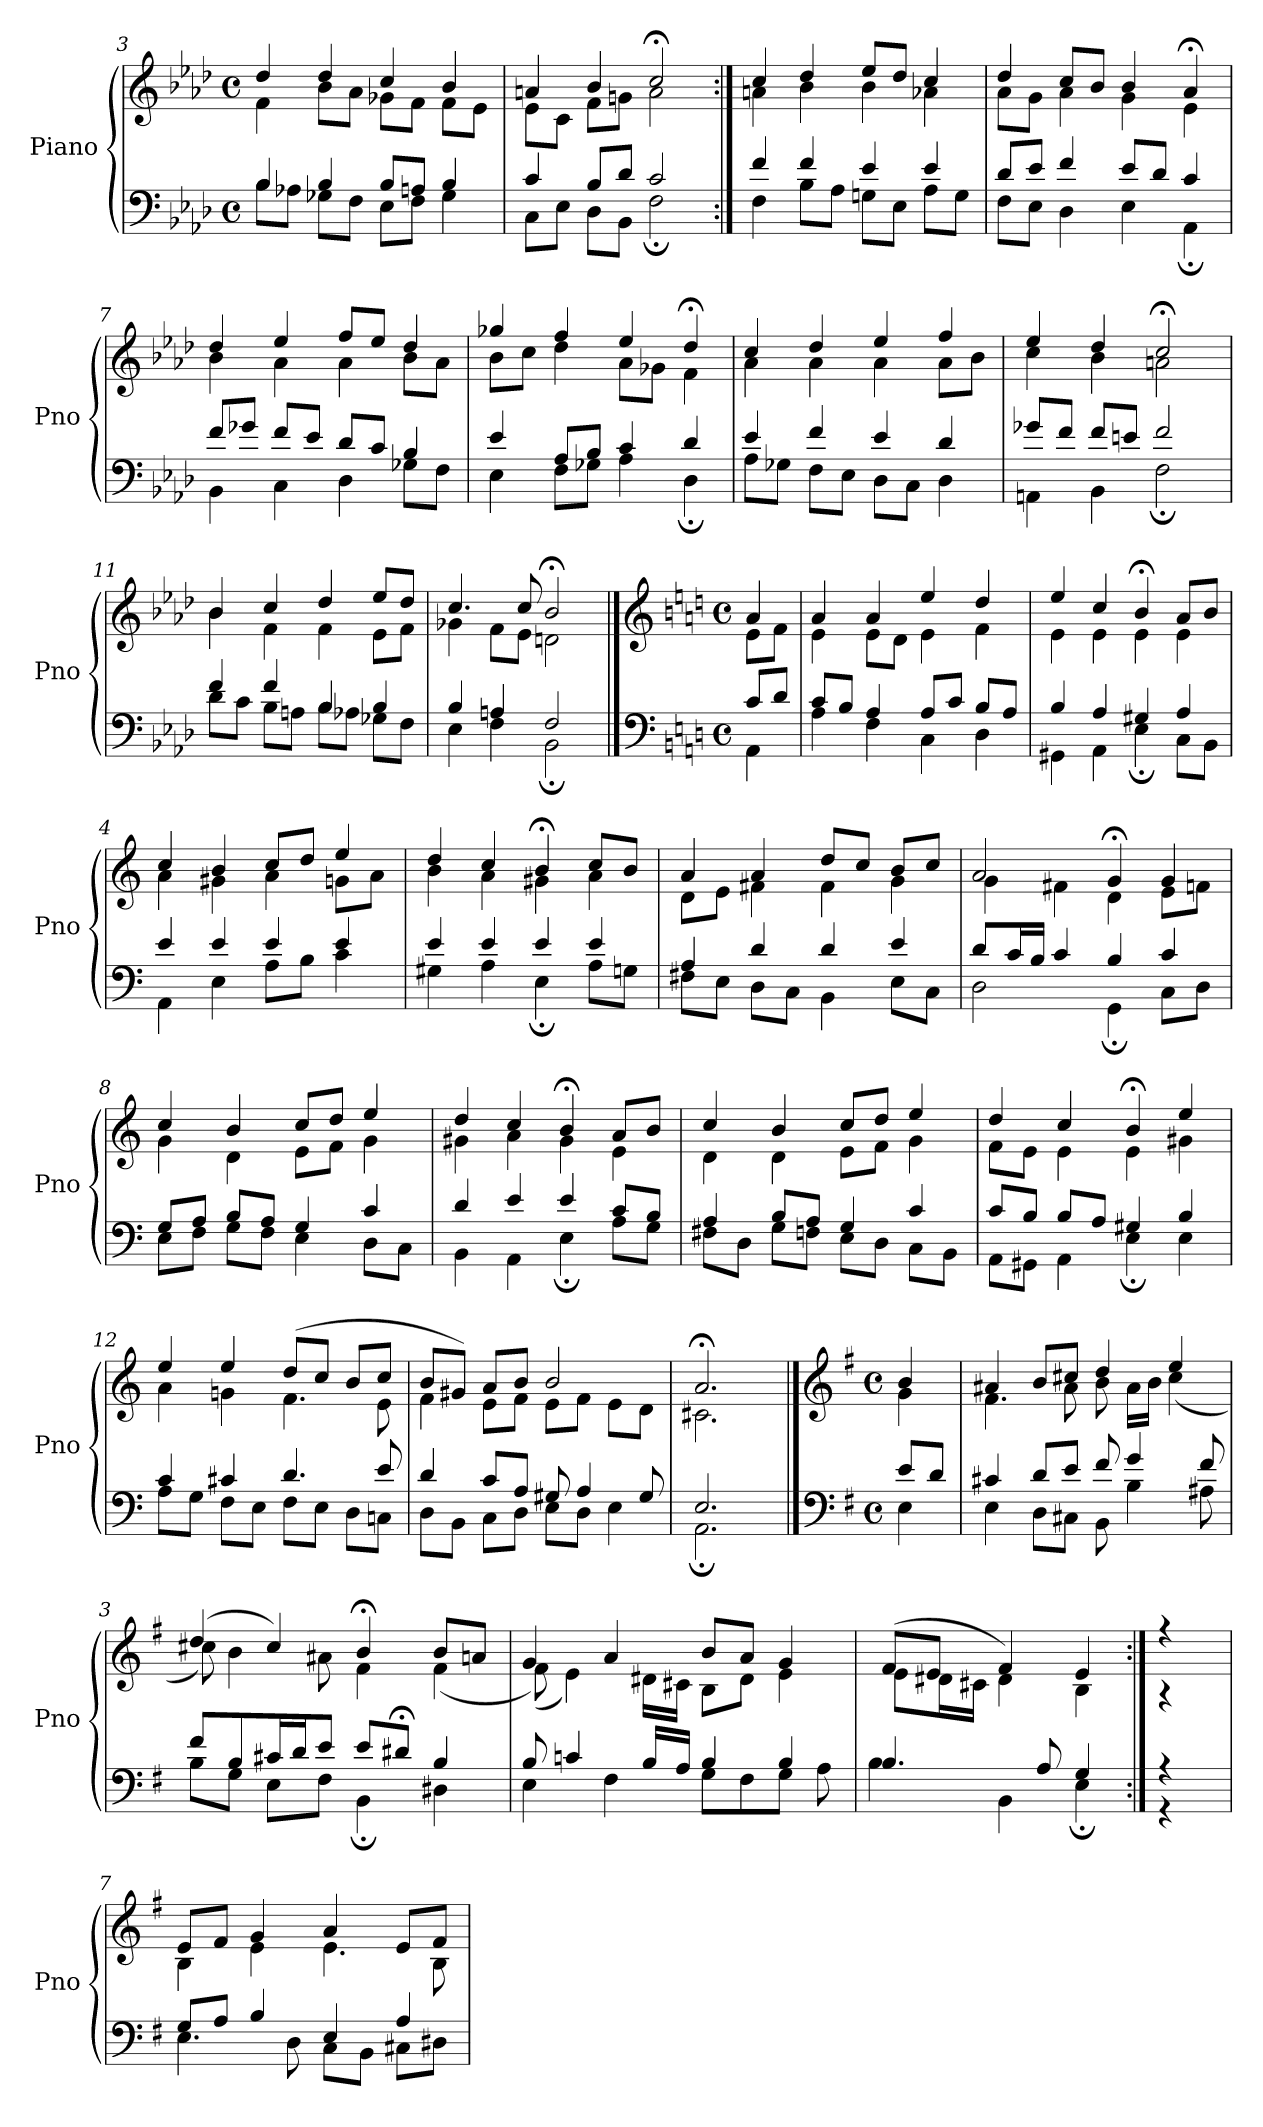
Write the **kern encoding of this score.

**kern	**kern
*part1	*part1
*staff2	*staff1
*I"Piano	*
*I'Pno	*
*clefF4	*clefG2
*k[b-e-a-d-]	*k[b-e-a-d-]
*M4/4	*M4/4
*met(c)	*met(c)
=3	=3
*^	*^
4B-/	8B-\L	4dd-/	4f\
.	8A-X\J	.	.
4B-/	8G-X\L	4dd-/	8b-\L
.	8F\J	.	8a-\J
8B-/L	8E-\L	4cc/	8g-X\L
8An/J	8F\J	.	8f\J
4B-/	4G-\	4b-/	8f\L
.	.	.	8e-\J
=4	=4	=4	=4
4c/	8C\L	4an/	8e-\L
.	8E-\J	.	8c\J
8B-/L	8D-\L	4b-/	8f\L
8d-/J	8BB-\J	.	8gn\J
2c/	2F;\	2cc;</	2a\
=5:|!	=5:|!	=5:|!	=5:|!
4f/	4F\	4cc/	4an\
4f/	8B-\L	4dd-/	4b-\
.	8A-\J	.	.
4e-/	8Gn\L	8ee-/L	4b-\
.	8E-\J	8dd-/J	.
4e-/	8A-\L	4cc/	4a-X\
.	8G\J	.	.
=6	=6	=6	=6
8d-/L	8F\L	4dd-/	8a-\L
8e-/J	8E-\J	.	8g\J
4f/	4D-\	8cc/L	4a-\
.	.	8b-/J	.
8e-/L	4E-\	4b-/	4g\
8d-/J	.	.	.
4c/	4AA-;\	4a-;</	4e-\
=7	=7	=7	=7
8f/L	4BB-\	4dd-/	4b-\
8g-X/J	.	.	.
8f/L	4C\	4ee-/	4a-\
8e-/J	.	.	.
8d-/L	4D-\	8ff/L	4a-\
8c/J	.	8ee-/J	.
4B-/	8G-X\L	4dd-/	8b-\L
.	8F\J	.	8a-\J
=8	=8	=8	=8
4e-/	4E-\	4gg-X/	8b-\L
.	.	.	8cc\J
8A-/L	8F\L	4ff/	4dd-\
8B-/J	8G-X\J	.	.
4c/	4A-\	4ee-/	8a-\L
.	.	.	8g-X\J
4d-/	4D-;\	4dd-;</	4f\
=9	=9	=9	=9
4e-/	8A-\L	4cc/	4a-\
.	8G-X\J	.	.
4f/	8F\L	4dd-/	4a-\
.	8E-\J	.	.
4e-/	8D-\L	4ee-/	4a-\
.	8C\J	.	.
4d-/	4D-\	4ff/	8a-\L
.	.	.	8b-\J
=10	=10	=10	=10
8g-X/L	4AAn\	4ee-/	4cc\
8f/J	.	.	.
8f/L	4BB-\	4dd-/	4b-\
8en/J	.	.	.
2f/	2F;\	2cc;</	2an\
=11	=11	=11	=11
4f/	8d-\L	4b-/	4b-\
.	8c\J	.	.
4f/	8B-\L	4cc/	4f\
.	8An\J	.	.
4B-/	8B-\L	4dd-/	4f\
.	8A-X\J	.	.
4B-/	8G-X\L	8ee-/L	8e-\L
.	8F\J	8dd-/J	8f\J
=12	=12	=12	=12
4B-/	4E-\	4.cc/	4g-X\
4An/	4F\	.	8f\L
.	.	8cc/	8e-\J
2F/	2BB-;\	2b-;</	2dn\
==1	==1	==1	==1
*clefF4	*	*clefG2	*
*k[]	*	*k[]	*
*M4/4	*	*M4/4	*
*met(c)	*	*met(c)	*
8c/L	4AA\	4a/	8e\L
8d/J	.	.	8f\J
=2	=2	=2	=2
8c/L	4A\	4a/	4e\
8B/J	.	.	.
4A/	4F\	4a/	8e\L
.	.	.	8d\J
8A/L	4C\	4ee/	4e\
8c/J	.	.	.
8B/L	4D\	4dd/	4f\
8A/J	.	.	.
=3	=3	=3	=3
4B/	4GG#X\	4ee/	4e\
4A/	4AA\	4cc/	4e\
4G#X/	4E;\	4b;</	4e\
4A/	8C\L	8a/L	4e\
.	8BB\J	8b/J	.
=4	=4	=4	=4
4e/	4AA\	4cc/	4a\
4e/	4E\	4b/	4g#X\
4e/	8A\L	8cc/L	4a\
.	8B\J	8dd/J	.
4e/	4c\	4ee/	8gn\L
.	.	.	8a\J
=5	=5	=5	=5
4e/	4G#X\	4dd/	4b\
4e/	4A\	4cc/	4a\
4e/	4E;\	4b;</	4g#X\
4e/	8A\L	8cc/L	4a\
.	8Gn\J	8b/J	.
=6	=6	=6	=6
4A/	8F#X\L	4a/	8d\L
.	8E\J	.	8e\J
4d/	8D\L	4a/	4f#X\
.	8C\J	.	.
4d/	4BB\	8dd/L	4f#\
.	.	8cc/J	.
4e/	8E\L	8b/L	4g\
.	8C\J	8cc/J	.
=7	=7	=7	=7
8d/L	2D\	2a/	4g\
16c/L	.	.	.
16B/JJ	.	.	.
4c/	.	.	4f#X\
4B/	4GG;\	4g;</	4d\
4c/	8C\L	4g/	8e\L
.	8D\J	.	8fn\J
=8	=8	=8	=8
8G/L	8E\L	4cc/	4g\
8A/J	8F\J	.	.
8B/L	8G\L	4b/	4d\
8A/J	8F\J	.	.
4G/	4E\	8cc/L	8e\L
.	.	8dd/J	8f\J
4c/	8D\L	4ee/	4g\
.	8C\J	.	.
=9	=9	=9	=9
4d/	4BB\	4dd/	4g#X\
4e/	4AA\	4cc/	4a\
4e/	4E;\	4b;</	4g#\
8c/L	8A\L	8a/L	4e\
8B/J	8G\J	8b/J	.
=10	=10	=10	=10
4A/	8F#X\L	4cc/	4d\
.	8D\J	.	.
8B/L	8G\L	4b/	4d\
8A/J	8Fn\J	.	.
4G/	8E\L	8cc/L	8e\L
.	8D\J	8dd/J	8f\J
4c/	8C\L	4ee/	4g\
.	8BB\J	.	.
=11	=11	=11	=11
8c/L	8AA\L	4dd/	8f\L
8B/J	8GG#X\J	.	8e\J
8B/L	4AA\	4cc/	4e\
8A/J	.	.	.
4G#X/	4E;\	4b;</	4e\
4B/	4E\	4ee/	4g#X\
=12	=12	=12	=12
4c/	8A\L	4ee/	4a\
.	8G\J	.	.
4c#X/	8F\L	4ee/	4gn\
.	8E\J	.	.
4.d/	8F\L	(>8dd/L	4.f\
.	8E\J	8cc/J	.
.	8D\L	8b/L	.
8e/	8Cn\J	8cc/J	8e\
=13	=13	=13	=13
4d/	8D\L	8b/L	4f\
.	8BB\J	8g#X/J)	.
8c/L	8C\L	8a/L	8e\L
8A/J	8D\J	8b/J	8f\J
8G#X/	8E\L	2b/	8e\L
4A/	8D\J	.	8f\J
.	4E\	.	8e\L
8G#/	.	.	8d\J
=14	=14	=14	=14
2.E/	2.AA;\	2.a;</	2.c#X\
==1	==1	==1	==1
*clefF4	*	*clefG2	*
*k[f#]	*	*k[f#]	*
*M4/4	*	*M4/4	*
*met(c)	*	*met(c)	*
8e/L	4E\	4b/	4g\
8d/J	.	.	.
=2	=2	=2	=2
4c#X/	4E\	4a#X/	4.f#\
8d/L	8D\L	8b/L	.
8e/J	8C#X\J	8cc#X/J	8a#\
8f#/	8BB\	4dd/	8b\
4g/	4B\	.	16a#\LL
.	.	.	16b\JJ
.	.	4ee/	(<4cc#\
8f#/	8A#X\	.	.
=3	=3	=3	=3
8f#/L	8B\L	(>4dd/	8cc#X\)
8B/	8G\J	.	4b\
16c#X/L	8E\L	4cc#/)	.
16d/J	.	.	.
8e/J	8F#\J	.	8a#X\
8e/L	4BB;\	4b;</	4f#\
8d#X;</J	.	.	.
4B/	4D#X\	8b/L	(<4f#\
.	.	8an/J	.
=4	=4	=4	=4
8B/	4E\	4g/	(<8f#\)
4cn/	.	.	4e\)
.	4F#\	4a/	.
16B/LL	.	.	16d#X\LL
16A/JJ	.	.	16c#X\JJ
4B/	8G\L	8b/L	8B\L
.	8F#\	8a/J	8d#\J
4B/	8G\J	4g/	4e\
.	8A\	.	.
=5	=5	=5	=5
4.B/	4B\	(>8f#/L	8e\L
.	.	8e/J	16d#X\L
.	.	.	16c#X\JJ
.	4BB\	4f#/)	4d#\
8A/	.	.	.
4G/	4E;\	4e/	4B\
=6:|!	=6:|!	=6:|!	=6:|!
4r	4r	4r	4r
=7	=7	=7	=7
8G/L	4.E\	8e/L	4B\
8A/J	.	8f#/J	.
4B/	.	4g/	4e\
.	8D\	.	.
4E/	8C\L	4a/	4.e\
.	8BB\J	.	.
4A/	8C#X\L	8e/L	.
.	8D#X\J	8f#/J	8B\
*v	*v	*	*
*	*v	*v
=	=
*-	*-
